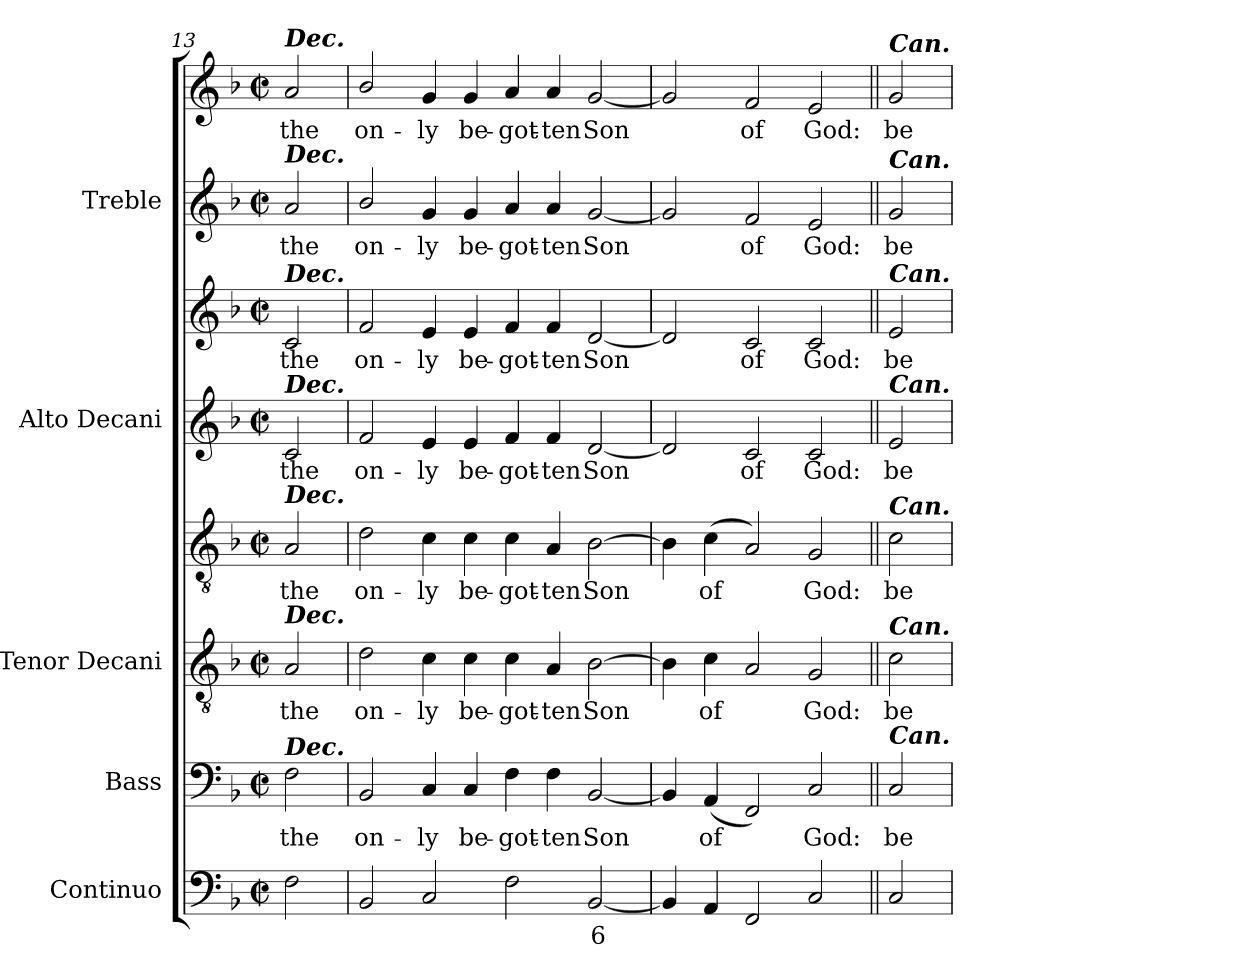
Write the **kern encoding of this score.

**kern	**text	**kern	**text	**kern	**text	**kern	**text	**kern	**text	**kern	**text	**kern	**text	**kern	**text
*part5	*part5	*part4	*part4	*part3	*part3	*part3	*part3	*part2	*part2	*part2	*part2	*part1	*part1	*part1	*part1
*staff8	*staff8	*staff7	*staff7	*staff6	*staff6	*staff5	*staff5	*staff4	*staff4	*staff3	*staff3	*staff2	*staff2	*staff1	*staff1
*I"Continuo	*	*I"Bass	*	*I"Tenor Decani	*	*	*	*I"Alto Decani	*	*	*	*I"Treble	*	*	*
*	*	*I'B	*	*I'T	*	*	*	*I'A	*	*	*	*	*	*	*
!!LO:LB:g=z
*clefF4	*	*clefF4	*	*clefGv2	*	*clefGv2	*	*clefG2	*	*clefG2	*	*	*	*clefG2	*
*k[b-]	*	*k[b-]	*	*k[b-]	*	*k[b-]	*	*k[b-]	*	*k[b-]	*	*k[b-]	*	*k[b-]	*
*F:	*	*F:	*	*F:	*	*F:	*	*F:	*	*F:	*	*F:	*	*F:	*
*M4/2	*	*M4/2	*	*M4/2	*	*M4/2	*	*M4/2	*	*M4/2	*	*M4/2	*	*M4/2	*
*met(c|)	*	*met(c|)	*	*met(c|)	*	*met(c|)	*	*met(c|)	*	*met(c|)	*	*met(c|)	*	*met(c|)	*
=13	=13	=13	=13	=13	=13	=13	=13	=13	=13	=13	=13	=13	=13	=13	=13
!	!	!	!	!	!	!	!	!	!	!	!	!	!	!LO:TX:a:Bi:t=Dec.	!
!	!	!	!	!	!	!	!	!	!	!	!	!LO:TX:a:Bi:t=Dec.	!	!	!
!	!	!	!	!	!	!	!	!	!	!LO:TX:a:Bi:t=Dec.	!	!	!	!	!
!	!	!	!	!	!	!	!	!LO:TX:a:Bi:t=Dec.	!	!	!	!	!	!	!
!	!	!	!	!	!	!LO:TX:a:Bi:t=Dec.	!	!	!	!	!	!	!	!	!
!	!	!	!	!LO:TX:a:Bi:t=Dec.	!	!	!	!	!	!	!	!	!	!	!
!	!	!LO:TX:a:Bi:t=Dec.	!	!	!	!	!	!	!	!	!	!	!	!	!
!	!	!	!LO:LY:b	!	!LO:LY:b	!	!LO:LY:b	!	!LO:LY:b	!	!LO:LY:b	!	!LO:LY:b	!	!LO:LY:b
2F	.	2F	the	2A	the	2A	the	2c	the	2c	the	2a	the	2a	the
=14	=14	=14	=14	=14	=14	=14	=14	=14	=14	=14	=14	=14	=14	=14	=14
!	!	!	!LO:LY:b	!	!LO:LY:b	!	!LO:LY:b	!	!LO:LY:b	!	!LO:LY:b	!	!LO:LY:b	!	!LO:LY:b
2BB-	.	2BB-	on-	2d	on-	2d	on-	2f	on-	2f	on-	2b-/	on-	2b-/	on-
!	!	!	!LO:LY:b	!	!LO:LY:b	!	!LO:LY:b	!	!LO:LY:b	!	!LO:LY:b	!	!LO:LY:b	!	!LO:LY:b
2C	.	4C	-ly	4c	-ly	4c	-ly	4e	-ly	4e	-ly	4g	-ly	4g	-ly
!	!	!	!LO:LY:b	!	!LO:LY:b	!	!LO:LY:b	!	!LO:LY:b	!	!LO:LY:b	!	!LO:LY:b	!	!LO:LY:b
.	.	4C	be-	4c	be-	4c	be-	4e	be-	4e	be-	4g	be-	4g	be-
!	!	!	!LO:LY:b	!	!LO:LY:b	!	!LO:LY:b	!	!LO:LY:b	!	!LO:LY:b	!	!LO:LY:b	!	!LO:LY:b
2F	.	4F	-got-	4c	-got-	4c	-got-	4f	-got-	4f	-got-	4a	-got-	4a	-got-
!	!	!	!LO:LY:b	!	!LO:LY:b	!	!LO:LY:b	!	!LO:LY:b	!	!LO:LY:b	!	!LO:LY:b	!	!LO:LY:b
.	.	4F	-ten	4A	-ten	4A	-ten	4f	-ten	4f	-ten	4a	-ten	4a	-ten
!	!LO:LY:b	!	!LO:LY:b	!	!LO:LY:b	!	!LO:LY:b	!	!LO:LY:b	!	!LO:LY:b	!	!LO:LY:b	!	!LO:LY:b
[2BB-	6	[2BB-	Son	[2B-	Son	[2B-	Son	[2d	Son	[2d	Son	[2g	Son	[2g	Son
=15	=15	=15	=15	=15	=15	=15	=15	=15	=15	=15	=15	=15	=15	=15	=15
4BB-]	.	4BB-]	.	4B-]	.	4B-]	.	2d]	.	2d]	.	2g]	.	2g]	.
!	!	!	!LO:LY:b	!	!LO:LY:b	!	!LO:LY:b	!	!	!	!	!	!	!	!
4AA	.	(<4AA	of	4c	of	(<4c	of	.	.	.	.	.	.	.	.
!	!	!	!	!	!	!	!	!	!LO:LY:b	!	!LO:LY:b	!	!LO:LY:b	!	!LO:LY:b
2FF	.	2FF)	.	2A	.	2A)	.	2c	of	2c	of	2f	of	2f	of
!	!	!	!LO:LY:b	!	!LO:LY:b	!	!LO:LY:b	!	!LO:LY:b	!	!LO:LY:b	!	!LO:LY:b	!	!LO:LY:b
2C	.	2C	God:	2G	God:	2G	God:	2c	God:	2c	God:	2e	God:	2e	God:
=16||	=16||	=16||	=16||	=16||	=16||	=16||	=16||	=16||	=16||	=16||	=16||	=16||	=16||	=16||	=16||
!	!	!	!	!	!	!	!	!	!	!	!	!	!	!LO:TX:a:Bi:t=Can.	!
!	!	!	!	!	!	!	!	!	!	!	!	!LO:TX:a:Bi:t=Can.	!	!	!
!	!	!	!	!	!	!	!	!	!	!LO:TX:a:Bi:t=Can.	!	!	!	!	!
!	!	!	!	!	!	!	!	!LO:TX:a:Bi:t=Can.	!	!	!	!	!	!	!
!	!	!	!	!	!	!LO:TX:a:Bi:t=Can.	!	!	!	!	!	!	!	!	!
!	!	!	!	!LO:TX:a:Bi:t=Can.	!	!	!	!	!	!	!	!	!	!	!
!	!	!LO:TX:a:Bi:t=Can.	!	!	!	!	!	!	!	!	!	!	!	!	!
!	!	!	!LO:LY:b	!	!LO:LY:b	!	!LO:LY:b	!	!LO:LY:b	!	!LO:LY:b	!	!LO:LY:b	!	!LO:LY:b
2C	.	2C	be-	2c	be-	2c	be-	2e	be-	2e	be-	2g	be-	2g	be-
=	=	=	=	=	=	=	=	=	=	=	=	=	=	=	=
*-	*-	*-	*-	*-	*-	*-	*-	*-	*-	*-	*-	*-	*-	*-	*-
